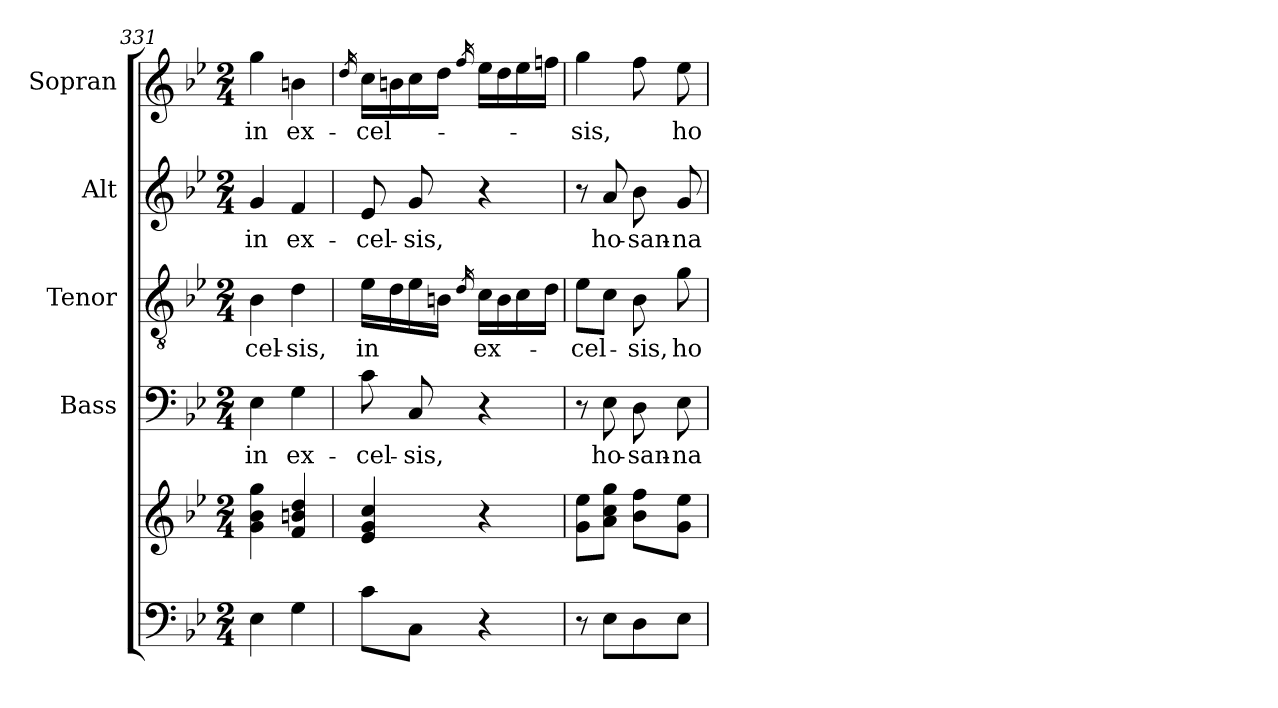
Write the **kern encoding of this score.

**kern	**kern	**kern	**text	**kern	**text	**kern	**text	**kern	**text
*part5	*part5	*part4	*part4	*part3	*part3	*part2	*part2	*part1	*part1
*staff6	*staff5	*staff4	*staff4	*staff3	*staff3	*staff2	*staff2	*staff1	*staff1
*	*	*I"Bass	*	*I"Tenor	*	*I"Alt	*	*I"Sopran	*
*	*	*I'B.	*	*I'T.	*	*I'A.	*	*I'S.	*
*clefF4	*clefG2	*clefF4	*	*clefGv2	*	*clefG2	*	*clefG2	*
*k[b-e-]	*k[b-e-]	*k[b-e-]	*	*k[b-e-]	*	*k[b-e-]	*	*k[b-e-]	*
*B-:	*B-:	*B-:	*	*B-:	*	*B-:	*	*B-:	*
*M2/4	*M2/4	*M2/4	*	*M2/4	*	*M2/4	*	*M2/4	*
=331	=331	=331	=331	=331	=331	=331	=331	=331	=331
!	!	!	!LO:LY:b	!	!LO:LY:b	!	!LO:LY:b	!	!LO:LY:b
4E-\	4g\ 4b-\ 4gg\	4E-\	in	4B-\	-cel-	4g/	in	4gg\	in
!	!	!	!LO:LY:b	!	!LO:LY:b	!	!LO:LY:b	!	!LO:LY:b
4G\	4f/ 4bn/ 4dd/	4G\	ex-	4d\	-sis,	4f/	ex-	4bn\	ex-
!!LO:PB:g=z
=332	=332	=332	=332	=332	=332	=332	=332	=332	=332
.	.	.	.	.	.	.	.	16qdd/	.
!	!	!	!LO:LY:b	!	!LO:LY:b	!	!LO:LY:b	!	!LO:LY:b
8c\L	4e-/ 4g/ 4cc/	8c\	-cel-	16e-\LL	in	8e-/	-cel-	16cc\LL	-cel-
.	.	.	.	16d\	.	.	.	16bn\	.
!	!	!	!LO:LY:b	!	!	!	!LO:LY:b	!	!
8C\J	.	8C/	-sis,	16e-\	.	8g/	-sis,	16cc\	.
.	.	.	.	16Bn\JJ	.	.	.	16dd\JJ	.
.	.	.	.	16qd/	.	.	.	16qff/	.
!	!	!	!	!	!LO:LY:b	!	!	!	!
4r	4r	4r	.	16c\LL	ex-	4r	.	16ee-\LL	.
.	.	.	.	16B\	.	.	.	16dd\	.
.	.	.	.	16c\	.	.	.	16ee-\	.
.	.	.	.	16d\JJ	.	.	.	16ffn\JJ	.
=333	=333	=333	=333	=333	=333	=333	=333	=333	=333
!	!	!	!	!	!LO:LY:b	!	!	!	!LO:LY:b
8r	8g\ 8ee-\L	8r	.	8e-\L	-cel-	8r	.	4gg\	-sis,
!	!	!	!LO:LY:b	!	!	!	!LO:LY:b	!	!
8E-\L	8a\ 8cc\ 8gg\J	8E-\	ho-	8c\J	.	8a/	ho-	.	.
!	!	!	!LO:LY:b	!	!LO:LY:b	!	!LO:LY:b	!	!
8D\	8b-\ 8ff\L	8D\	-san-	8B-\	-sis,	8b-\	-san-	8ff\	.
!	!	!	!LO:LY:b	!	!LO:LY:b	!	!LO:LY:b	!	!LO:LY:b
8E-\J	8g\ 8ee-\J	8E-\	-na	8g\	ho-	8g/	-na	8ee-\	ho-
=	=	=	=	=	=	=	=	=	=
*-	*-	*-	*-	*-	*-	*-	*-	*-	*-
